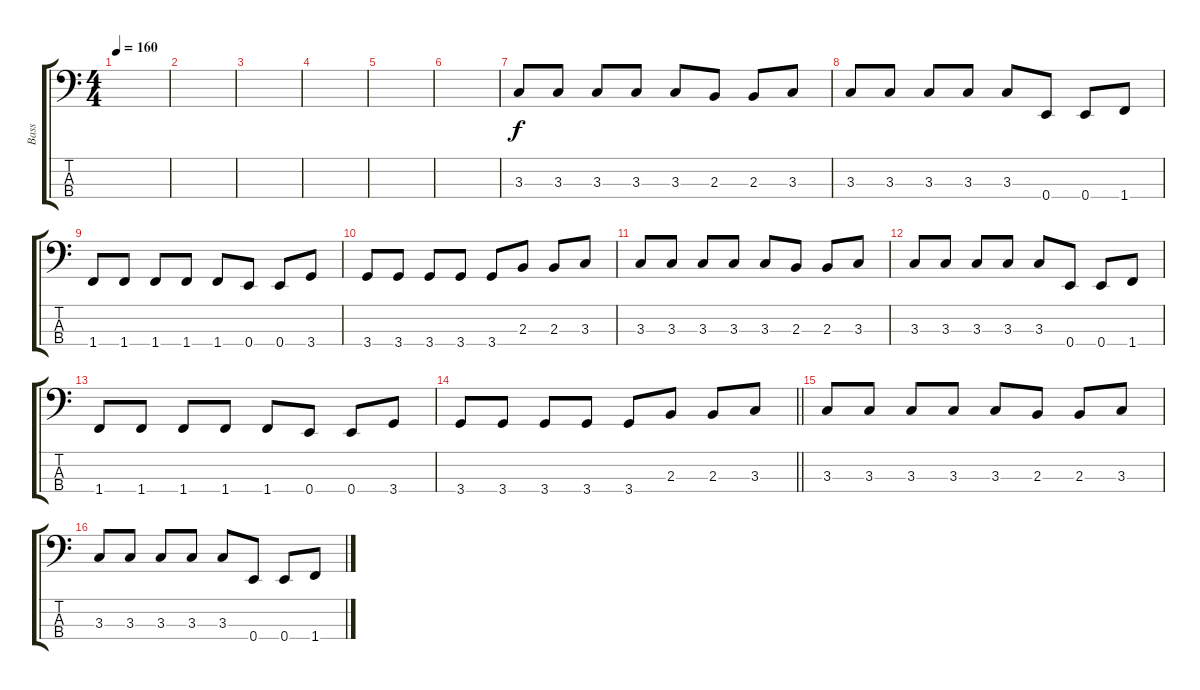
\track ("Bass" "Bass") {instrument slapbass2}
\staff {score tabs}
\tuning (G2 D2 A1 E1) {hide}
\ts (4 4)
\tempo 160
\clef f4
\ks c
|
|
|
|
|
|
3.3.8 3.3.8 3.3.8 3.3.8 3.3.8 2.3.8 2.3.8 3.3.8 |
3.3.8 3.3.8 3.3.8 3.3.8 3.3.8 0.4.8 0.4.8 1.4.8 |
1.4.8 1.4.8 1.4.8 1.4.8 1.4.8 0.4.8 0.4.8 3.4.8 |
3.4.8 3.4.8 3.4.8 3.4.8 3.4.8 2.3.8 2.3.8 3.3.8 |
3.3.8 3.3.8 3.3.8 3.3.8 3.3.8 2.3.8 2.3.8 3.3.8 |
3.3.8 3.3.8 3.3.8 3.3.8 3.3.8 0.4.8 0.4.8 1.4.8 |
1.4.8 1.4.8 1.4.8 1.4.8 1.4.8 0.4.8 0.4.8 3.4.8 |
\barLineRight lightlight
3.4.8 3.4.8 3.4.8 3.4.8 3.4.8 2.3.8 2.3.8 3.3.8 |
3.3.8 3.3.8 3.3.8 3.3.8 3.3.8 2.3.8 2.3.8 3.3.8 |
3.3.8 3.3.8 3.3.8 3.3.8 3.3.8 0.4.8 0.4.8 1.4.8
